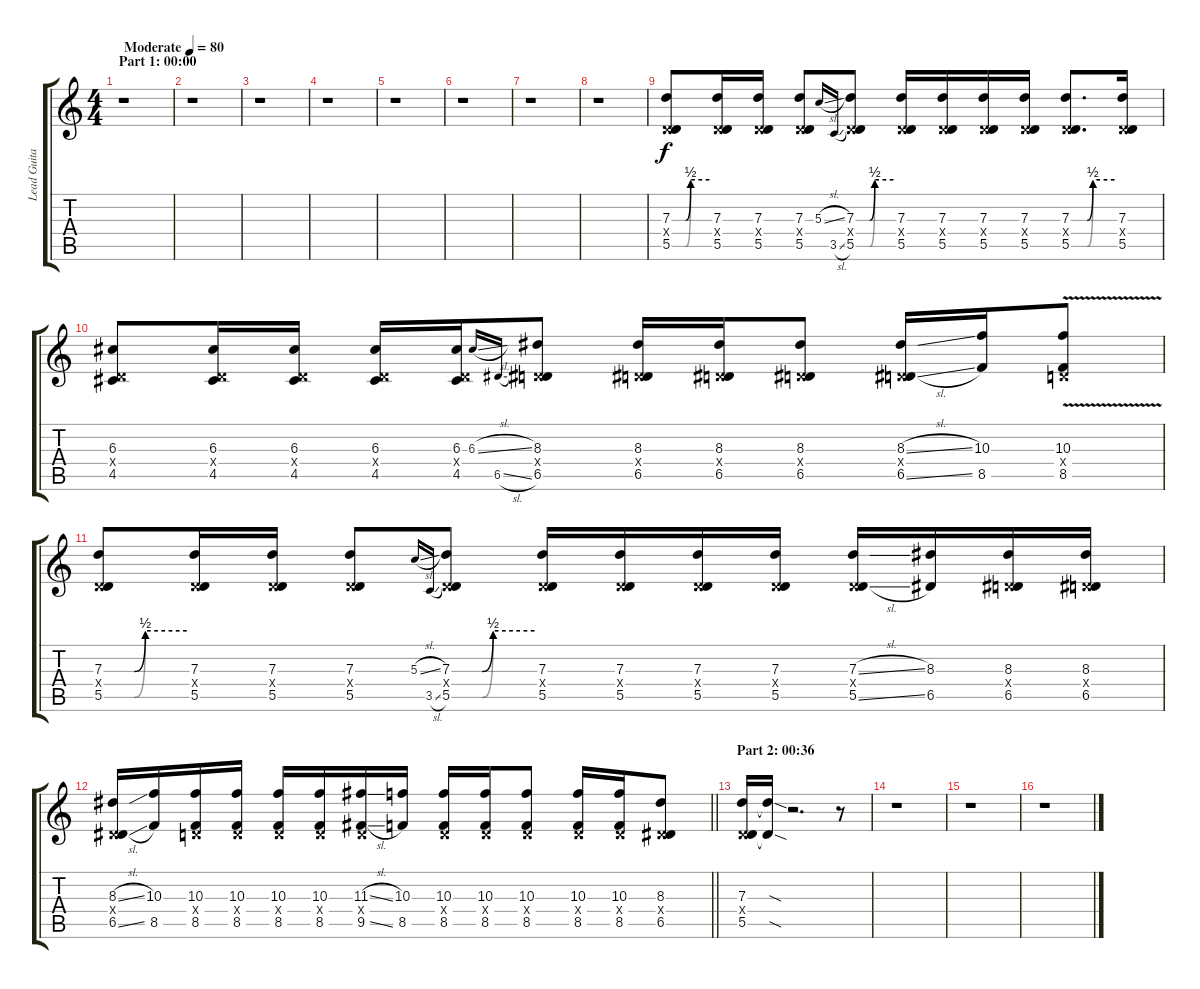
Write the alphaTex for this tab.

\track ("Lead Guitar 2 (Distortion)" "Lead Guita") {instrument overdrivenguitar}
\staff {score tabs}
\tuning (E4 B3 G3 D3 A2 E2) {hide}
\ts (4 4)
\section ("" "Part 1: 00:00")
\tempo (80 "Moderate")
\clef g2
\ks c
r.1{dy f instrument overdrivenguitar} |
r.1 |
r.1 |
r.1 |
r.1 |
r.1 |
r.1 |
r.1 |
(7.3{be (custom 0 0 22 0 30 2 60 2)} 0.4{x} 5.5{be (custom 0 0 22 0 30 2 60 2)}).8 (7.3 0.4{x} 5.5).16 (7.3 0.4{x} 5.5).16 (7.3 0.4{x} 5.5).8 5.3{sl}.16{gr onbeat} 3.5{sl}.16{gr onbeat} (7.3{be (custom 0 0 22 0 30 2 60 2)} 0.4{x} 5.5{be (custom 0 0 22 0 30 2 60 2)}).8 (7.3 0.4{x} 5.5).16 (7.3 0.4{x} 5.5).16 (7.3 0.4{x} 5.5).16 (7.3 0.4{x} 5.5).16 (7.3{be (custom 0 0 22 0 30 2 60 2)} 0.4{x} 5.5{be (custom 0 0 22 0 30 2 60 2)}).8{d} (7.3 0.4{x} 5.5).16 |
(6.3 0.4{x} 4.5).8 (6.3 0.4{x} 4.5).16 (6.3 0.4{x} 4.5).16 (6.3 0.4{x} 4.5).16 (6.3 0.4{x} 4.5).16 6.3{sl}.16{gr onbeat} 6.5{sl}.16{gr onbeat} (8.3 0.4{x} 6.5).8 (8.3 0.4{x} 6.5).16 (8.3 0.4{x} 6.5).16 (8.3 0.4{x} 6.5).8 (8.3{sl} 0.4{x} 6.5{sl}).16 (10.3 8.5).16 (10.3{v} 0.4{x} 8.5{v}).8 |
(7.3{be (custom 0 0 22 0 30 2 60 2)} 0.4{x} 5.5{be (custom 0 0 22 0 30 2 60 2)}).8 (7.3 0.4{x} 5.5).16 (7.3 0.4{x} 5.5).16 (7.3 0.4{x} 5.5).8 5.3{sl}.16{gr onbeat} 3.5{sl}.16{gr onbeat} (7.3{be (custom 0 0 22 0 30 2 60 2)} 0.4{x} 5.5{be (custom 0 0 22 0 30 2 60 2)}).8 (7.3 0.4{x} 5.5).16 (7.3 0.4{x} 5.5).16 (7.3 0.4{x} 5.5).16 (7.3 0.4{x} 5.5).16 (7.3{sl} 0.4{x} 5.5{sl}).16 (8.3 6.5).16 (8.3 0.4{x} 6.5).16 (8.3 0.4{x} 6.5).16 |
\barLineRight lightlight
(8.3{sl} 0.4{x} 6.5{sl}).16 (10.3 8.5).16 (10.3 0.4{x} 8.5).16 (10.3 0.4{x} 8.5).16 (10.3 0.4{x} 8.5).16 (10.3 0.4{x} 8.5).16 (11.3{sl} 0.4{x} 9.5{sl}).16 (10.3 8.5).16 (10.3 0.4{x} 8.5).16 (10.3 0.4{x} 8.5).16 (10.3 0.4{x} 8.5).8 (10.3 0.4{x} 8.5).16 (10.3 0.4{x} 8.5).16 (8.3 0.4{x} 6.5).8 |
\section ("" "Part 2: 00:36")
(7.3 0.4{x} 5.5).16 (7.3{sod t} 5.5{sod t}).16 r.2{d} r.8 |
r.1 |
r.1 |
r.1
